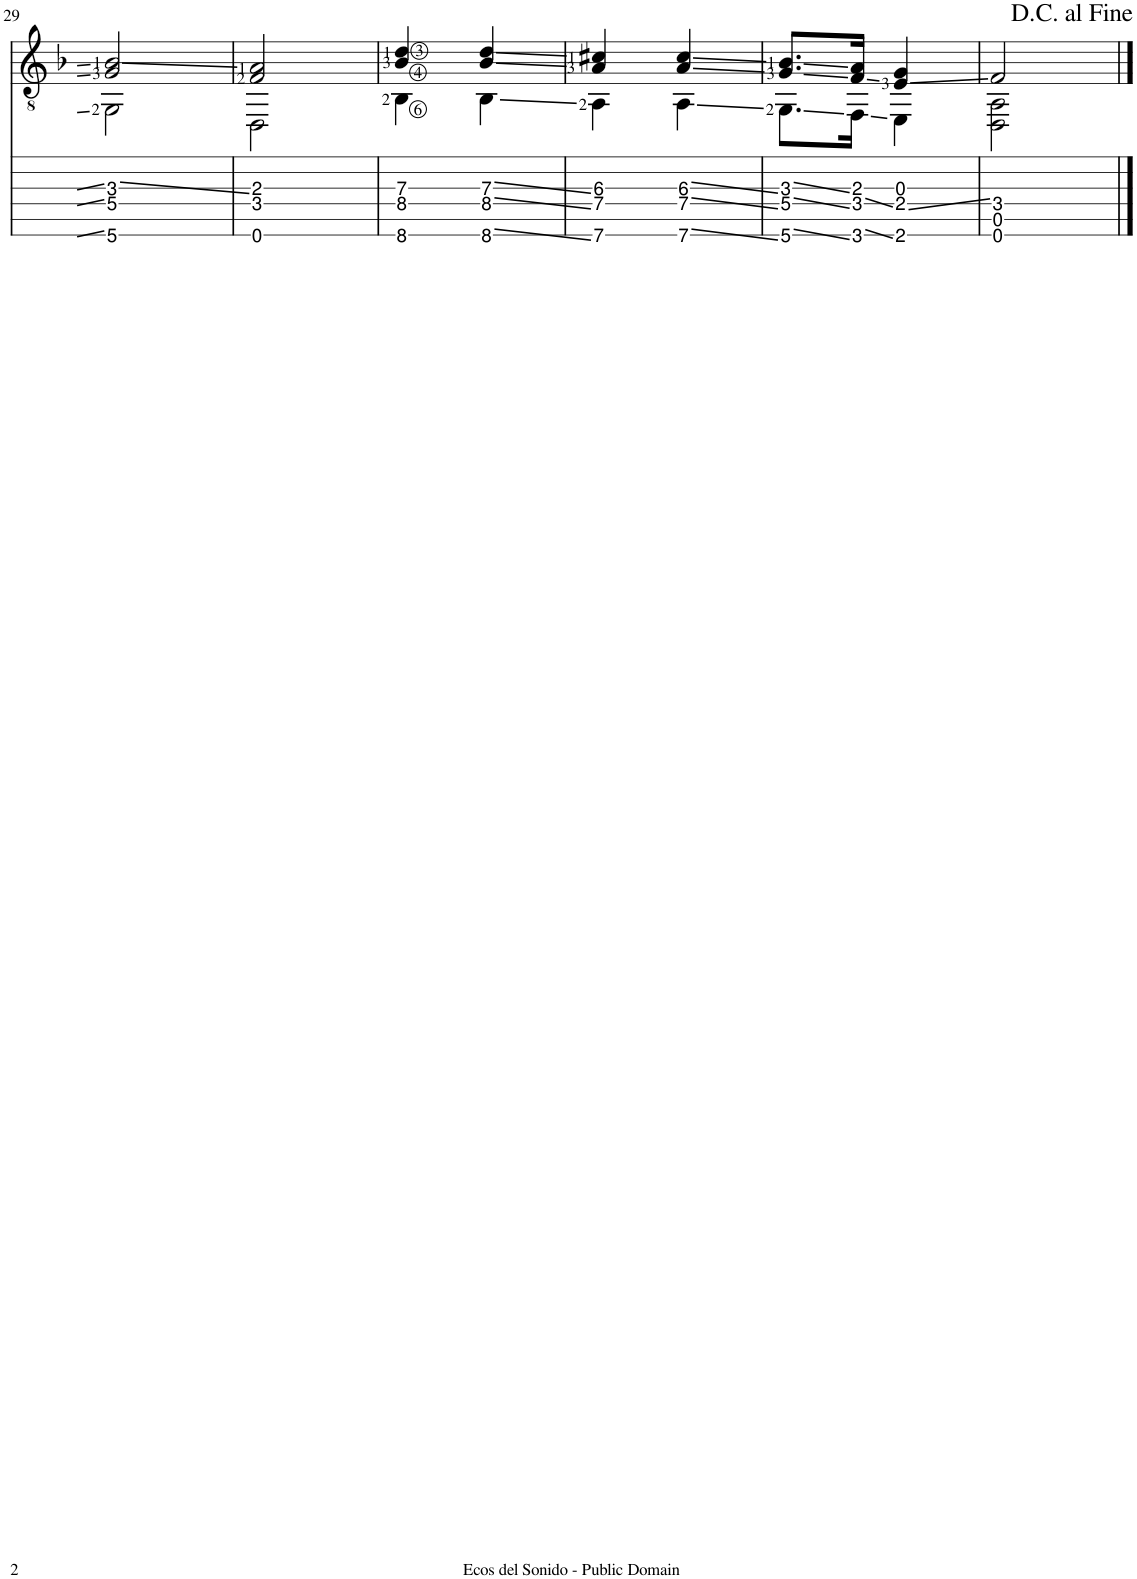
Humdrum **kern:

**kern	**kern
*part1	*part1
*staff2	*staff1
*I"Guitar	*
*I'Guit.	*
!!LO:PB:g=z
*	*clefGv2
*k[b-]	*k[b-]
*M2/4	*M2/4
=29	=29
*^	*^
2G 2B-	2GG	2G/ 2B-/	2GG\
=30	=30	=30	=30
2F 2A	2DD	2F/ 2A/	2DD\
=31	=31	=31	=31
4B- 4d	4BB-	4B-/ 4d/	4BB-\
4B- 4d	4BB-	4B-/ 4d/	4BB-\
=32	=32	=32	=32
4A 4c#X	4AA	4A/ 4c#X/	4AA\
4A 4c#	4AA	4A/ 4c#/	4AA\
=33	=33	=33	=33
8.G\ 8.B-\L	8.GGL	8.G/ 8.B-/L	8.GG\L
16F\ 16A\Jk	16FFJk	16F/ 16A/Jk	16FF\Jk
4E 4G	4EE	4E/ 4G/	4EE\
=34	=34	=34	=34
2F	2DD 2AA	2F/	2DD\ 2AA\
*v	*v	*	*
*	*v	*v
==	==
*-	*-
